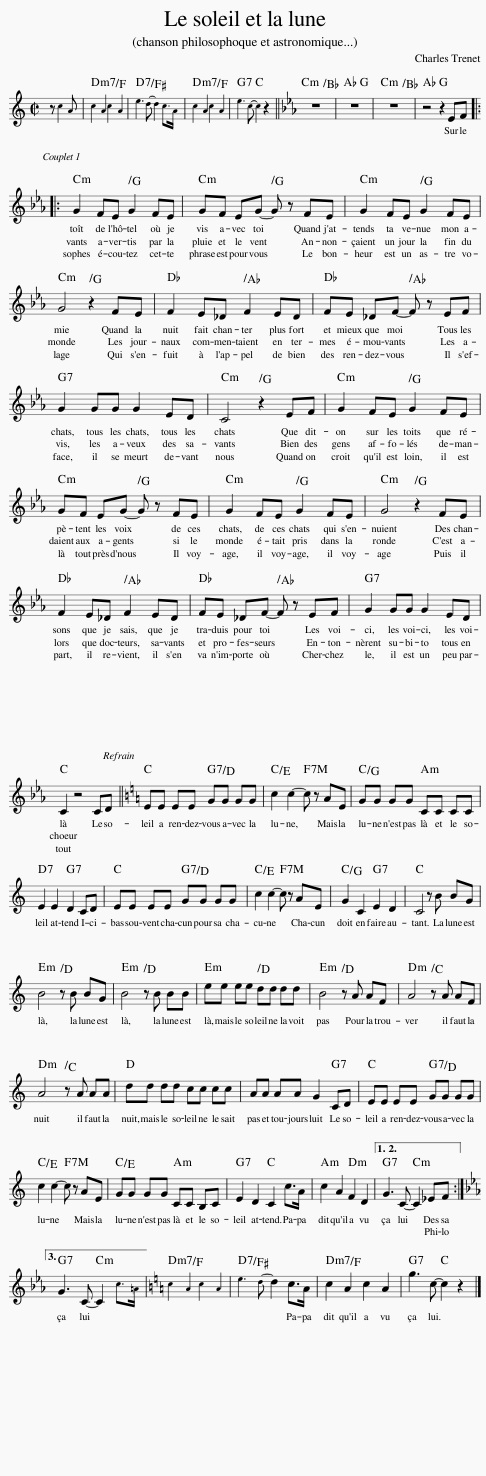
X:1
L:1/8
M:2/2
I:linebreak $
K:C
V:1 treble
V:1
 z c2 A | c2 A2 c2 A2 | e3 d- d2 c>A | c2 A2 c2 A2 | e3 c- c2 z2 || %5
[K:Eb] z8 | z8 | z8 | z4 z2 EF |:$ G2 FE G2 FE | %10
 GF EG- G z FE | G2 FE G2 FE |$ G4 z2 FE | F2 E_D F2 ED | FE _DF- F z EF |$ %15
 G2 GG G2 ED | C4 z2 EF | G2 FE G2 FE |$ GF EG- G z FE | G2 FE G2 FE | %20
 G4 z2 FE |$ F2 E_D F2 ED | FE _DF- F z EF | G2 GG G2 ED |$ C2 z4 CD || %25
[K:C] EE EE GG GG | c2 c2- c z AE | GG GG CC CC |$ E2 E2 D2 CD | EE EE GG GG | %30
 c2 c2- c z AE | G2 C2 E2 D2 | C4 z B BG |$ B4 z B BG | B4 z B BB | %35
 ee ee dd dd | B4 z A AF | A4 z A AF |$ A4 z A AA | dd dd cc cc | %40
 AA AA G2 CD | EE EE GG GG |$ c2 c2- c z AE | GG GG CC B,C | E2 D2 C2 c>A | %45
 c2 A2 F2 D2 |1 G3 C- C2 _EF :|2$[K:Eb] G3 C- C2 c>=A ||[K:C] c2 A2 c2 A2 | e3 d- d2 c>A | %50
 c2 A2 c2 A2 | g3 c- c2 z2 |] %52
